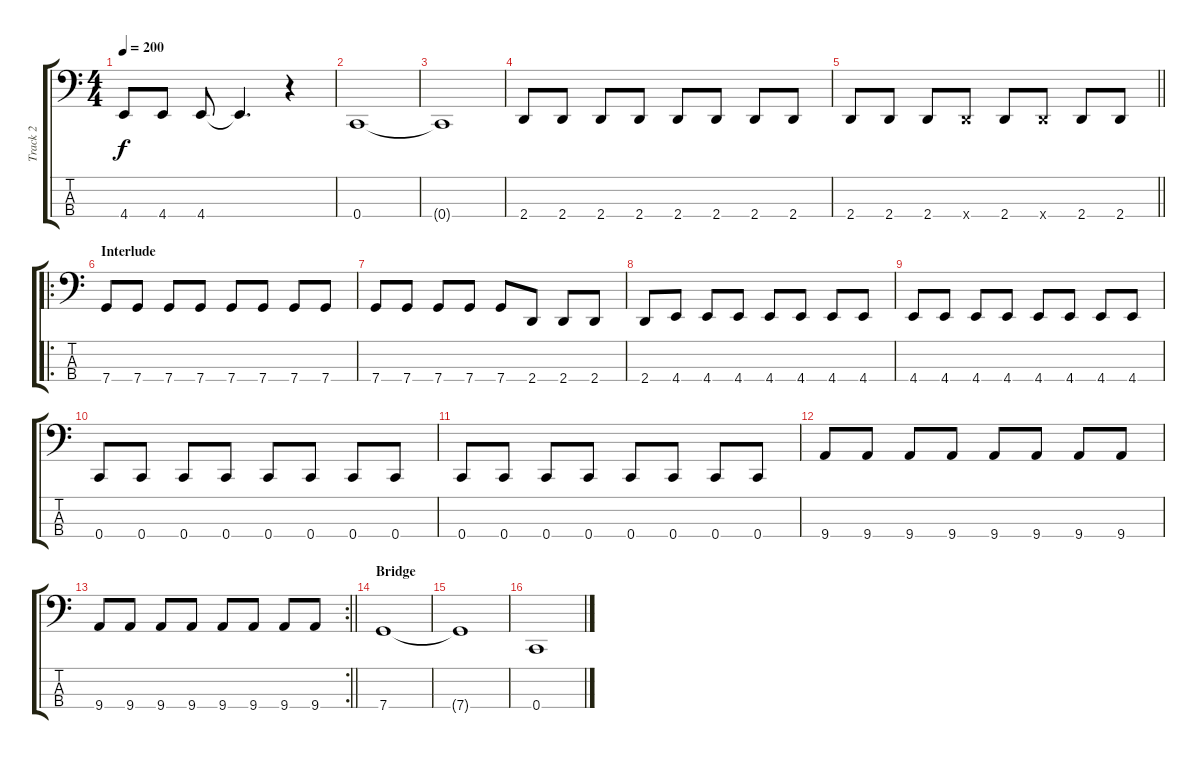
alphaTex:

\track ("Track 2" "Track 2") {instrument electricbasspick}
\staff {score tabs}
\tuning (F2 C2 G1 C1) {hide}
\ts (4 4)
\tempo 200
\clef f4
\ks c
4.4.8{dy f} 4.4.8 4.4.8 4.4{t}.4{d} r.4 |
0.4.1 |
0.4{t}.1 |
2.4.8 2.4.8 2.4.8 2.4.8 2.4.8 2.4.8 2.4.8 2.4.8 |
\barLineRight lightlight
2.4.8 2.4.8 2.4.8 2.4{x}.8 2.4.8 2.4{x}.8 2.4.8 2.4.8 |
\ro
\section ("" "Interlude")
7.4.8 7.4.8 7.4.8 7.4.8 7.4.8 7.4.8 7.4.8 7.4.8 |
7.4.8 7.4.8 7.4.8 7.4.8 7.4.8 2.4.8 2.4.8 2.4.8 |
2.4.8 4.4.8 4.4.8 4.4.8 4.4.8 4.4.8 4.4.8 4.4.8 |
4.4.8 4.4.8 4.4.8 4.4.8 4.4.8 4.4.8 4.4.8 4.4.8 |
0.4.8 0.4.8 0.4.8 0.4.8 0.4.8 0.4.8 0.4.8 0.4.8 |
0.4.8 0.4.8 0.4.8 0.4.8 0.4.8 0.4.8 0.4.8 0.4.8 |
9.4.8 9.4.8 9.4.8 9.4.8 9.4.8 9.4.8 9.4.8 9.4.8 |
\rc 2
\barLineRight lightlight
9.4.8 9.4.8 9.4.8 9.4.8 9.4.8 9.4.8 9.4.8 9.4.8 |
\section ("" "Bridge")
7.4.1 |
7.4{t}.1 |
0.4.1
